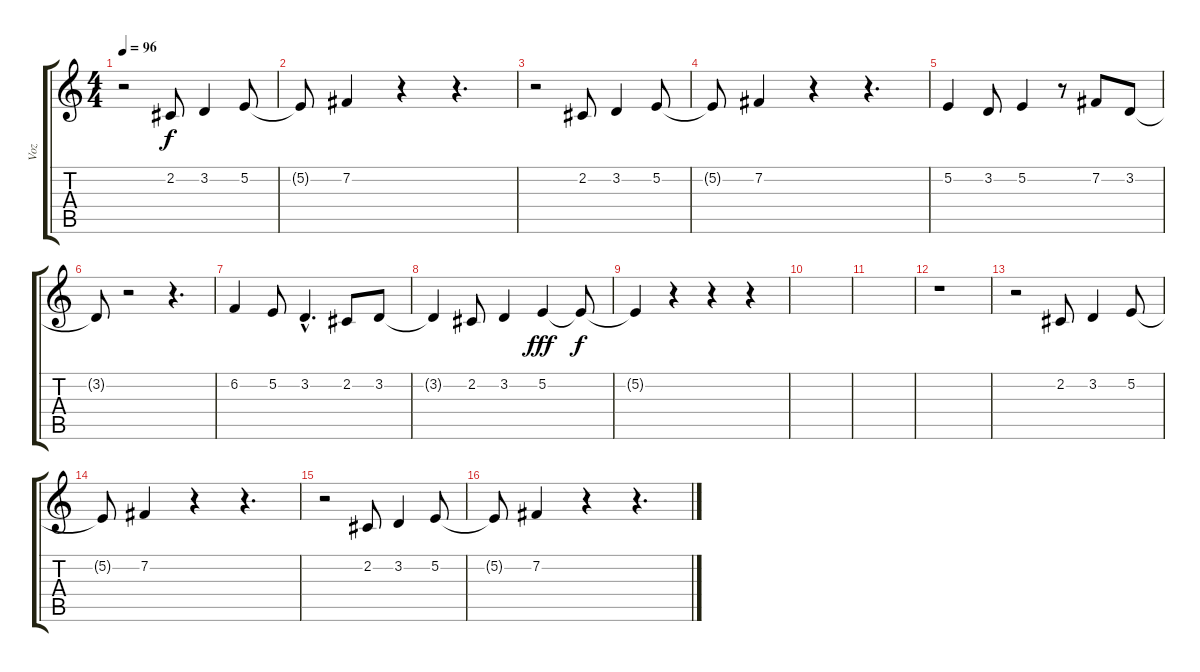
\track ("Voz" "Voz") {instrument tenorsax}
\staff {score tabs}
\tuning (E4 B3 G3 D3 A2 E2) {hide}
\ts (4 4)
\tempo 96
\clef g2
\ks c
r.2{dy f} 2.2.8 3.2.4 5.2.8 |
5.2{t}.8 7.2.4 r.4 r.4{d} |
r.2 2.2.8 3.2.4 5.2.8 |
5.2{t}.8 7.2.4 r.4 r.4{d} |
5.2.4 3.2.8 5.2.4 r.8 7.2.8 3.2.8 |
3.2{t}.8 r.2 r.4{d} |
6.2.4 5.2.8 3.2{hac}.4{d} 2.2.8 3.2.8 |
3.2{t}.4 2.2.8 3.2.4 5.2.4{dy fff} 5.2{t}.8{dy f} |
5.2{t}.4 r.4 r.4 r.4 |
|
|
r.1 |
r.2 2.2.8 3.2.4 5.2.8 |
5.2{t}.8 7.2.4 r.4 r.4{d} |
r.2 2.2.8 3.2.4 5.2.8 |
5.2{t}.8 7.2.4 r.4 r.4{d}
